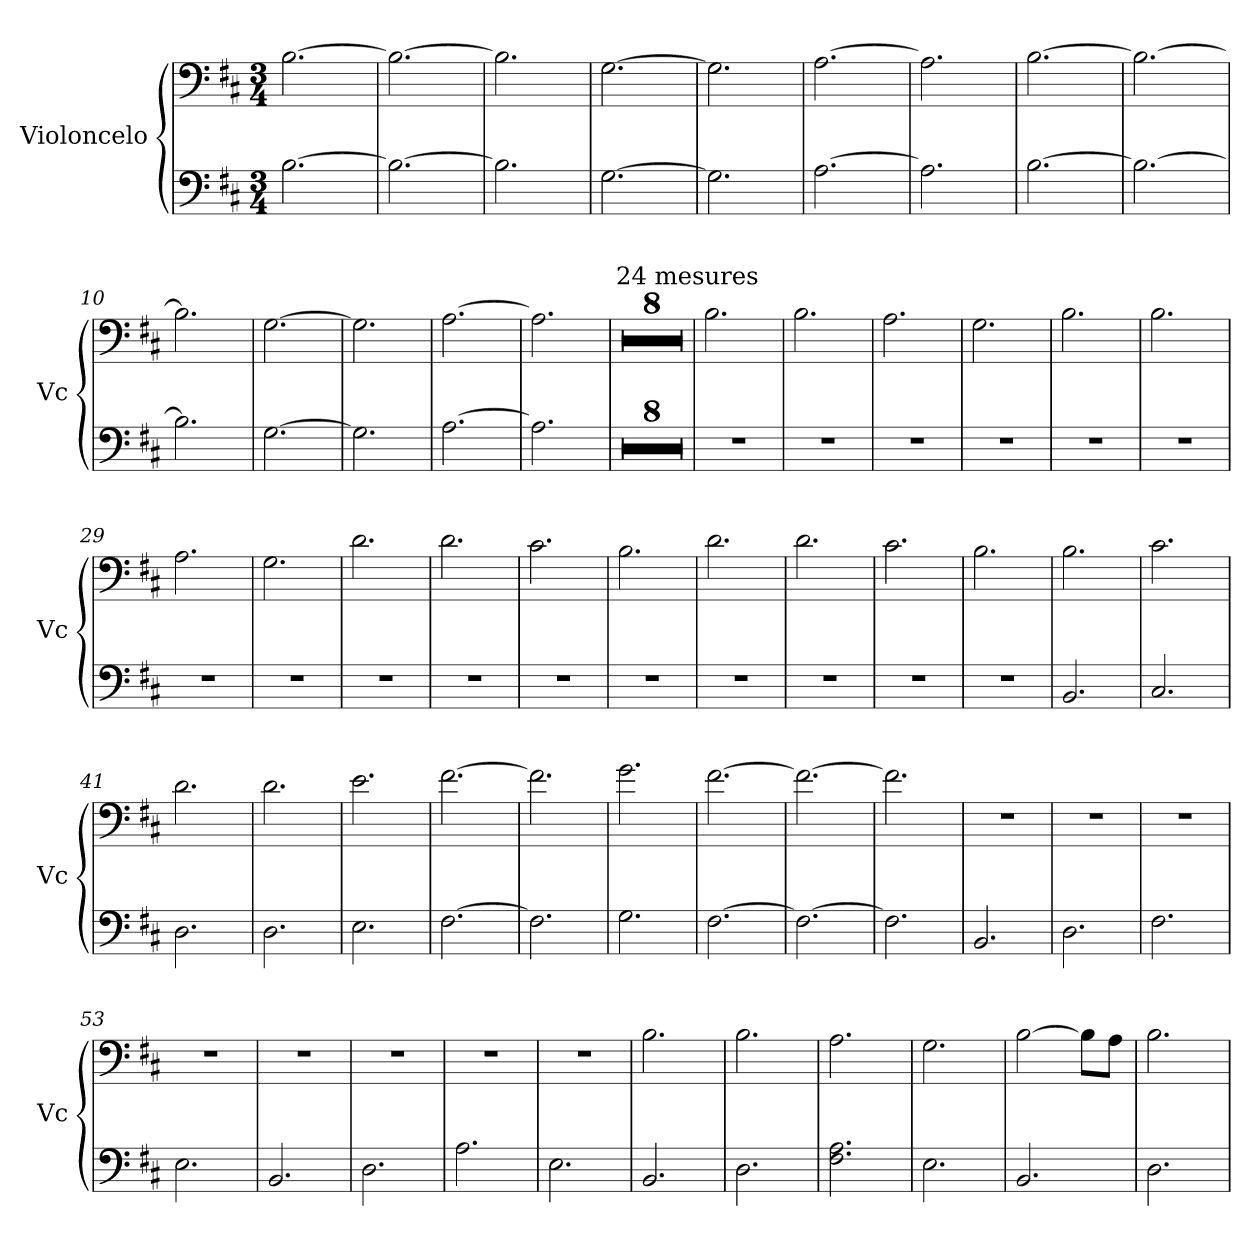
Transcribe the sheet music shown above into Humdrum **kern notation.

**kern	**kern
*part2	*part1
*staff2	*staff1
*I"Violoncelo	*I"Violoncelo
*I'Vc	*I'Vc
*clefF4	*clefF4
*k[f#c#]	*k[f#c#]
*M3/4	*M3/4
=1	=1
[2.B\	[2.B\
=2	=2
2.B\_	2.B\_
=3	=3
2.B\]	2.B\]
=4	=4
[2.G\	[2.G\
=5	=5
2.G\]	2.G\]
=6	=6
[2.A\	[2.A\
=7	=7
2.A\]	2.A\]
=8	=8
[2.B\	[2.B\
=9	=9
2.B\_	2.B\_
=10	=10
2.B\]	2.B\]
=11	=11
[2.G\	[2.G\
=12	=12
2.G\]	2.G\]
=13	=13
[2.A\	[2.A\
!!LO:LB:g=z
=14	=14
2.A\]	2.A\]
=15	=15
!	!LO:TX:a:t=24 mesures
2.r	2.r
=16	=16
2.r	2.ryy
=17	=17
2.r	2.r
=18	=18
2.r	2.r
=19	=19
2.r	2.r
=20	=20
2.r	2.r
=21	=21
2.r	2.r
=22	=22
2.r	2.r
=23	=23
2.r	2.B\
=24	=24
2.r	2.B\
=25	=25
2.r	2.A\
=26	=26
2.r	2.G\
=27	=27
2.r	2.B\
=28	=28
2.r	2.B\
=29	=29
2.r	2.A\
!!LO:LB:g=z
=30	=30
2.r	2.G\
=31	=31
2.r	2.d\
=32	=32
2.r	2.d\
=33	=33
2.r	2.c#\
=34	=34
2.r	2.B\
=35	=35
2.r	2.d\
=36	=36
2.r	2.d\
=37	=37
2.r	2.c#\
=38	=38
2.r	2.B\
=39	=39
2.BB/	2.B\
=40	=40
2.C#/	2.c#\
=41	=41
2.D\	2.d\
=42	=42
2.D\	2.d\
=43	=43
2.E\	2.e\
=44	=44
[2.F#\	[2.f#\
!!LO:LB:g=z
=45	=45
2.F#\]	2.f#\]
=46	=46
2.G\	2.g\
=47	=47
[2.F#\	[2.f#\
=48	=48
2.F#\_	2.f#\_
=49	=49
2.F#\]	2.f#\]
=50	=50
2.BB/	2.r
=51	=51
2.D\	2.r
=52	=52
2.F#\	2.r
=53	=53
2.E\	2.r
=54	=54
2.BB/	2.r
=55	=55
2.D\	2.r
=56	=56
2.A\	2.r
=57	=57
2.E\	2.r
=58	=58
2.BB/	2.B\
=59	=59
2.D\	2.B\
!!LO:LB:g=z
=60	=60
2.F#\ 2.A\	2.A\
=61	=61
2.E\	2.G\
=62	=62
2.BB/	[2B\
.	8B\L]
.	8A\J
=63	=63
2.D\	2.B\
=	=
*-	*-
